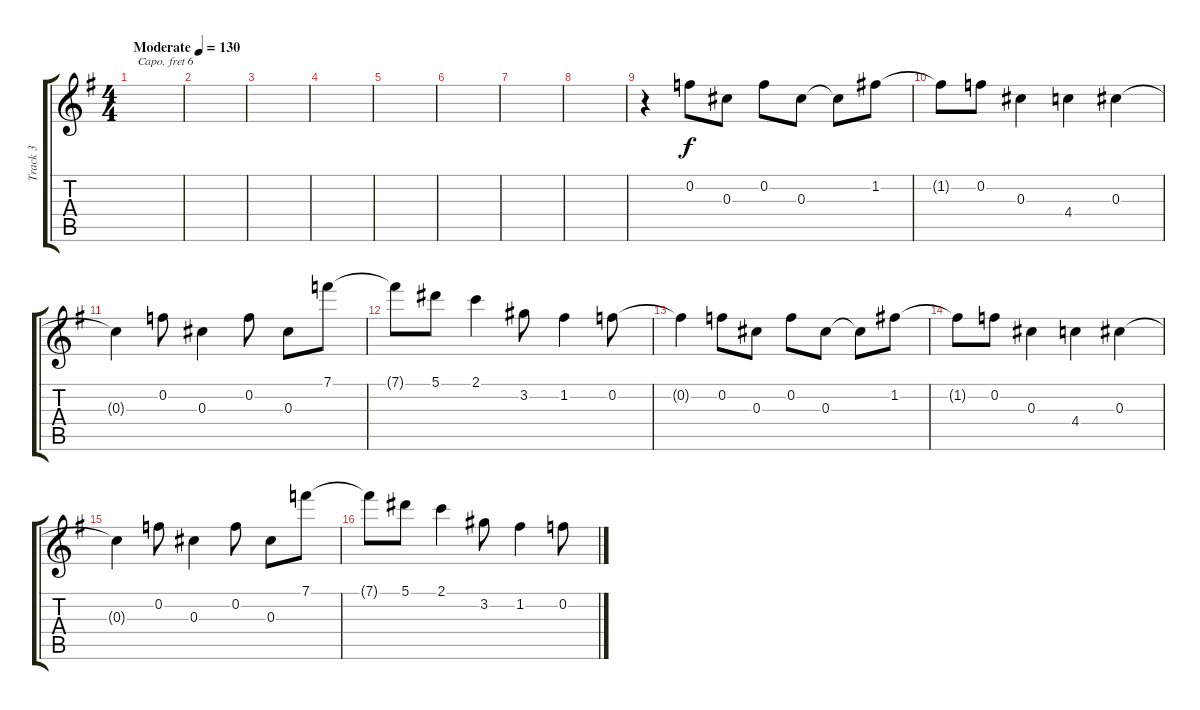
\track ("Track 3" "Track 3") {instrument acousticguitarnylon}
\staff {score tabs}
\capo 6
\tuning (E4 B3 G3 D3 A2 E2) {hide}
\ts (4 4)
\tempo (130 "Moderate")
\clef g2
\ks g
|
|
|
|
|
|
|
|
r.4 0.2.8 0.3.8 0.2.8 0.3.8 0.3{t}.8 1.2.8 |
1.2{t}.8 0.2.8 0.3.4 4.4.4 0.3.4 |
0.3{t}.4 0.2.8 0.3.4 0.2.8 0.3.8 7.1.8 |
7.1{t}.8 5.1.8 2.1.4 3.2.8 1.2.4 0.2.8 |
0.2{t}.4 0.2.8 0.3.8 0.2.8 0.3.8 0.3{t}.8 1.2.8 |
1.2{t}.8 0.2.8 0.3.4 4.4.4 0.3.4 |
0.3{t}.4 0.2.8 0.3.4 0.2.8 0.3.8 7.1.8 |
7.1{t}.8 5.1.8 2.1.4 3.2.8 1.2.4 0.2.8
